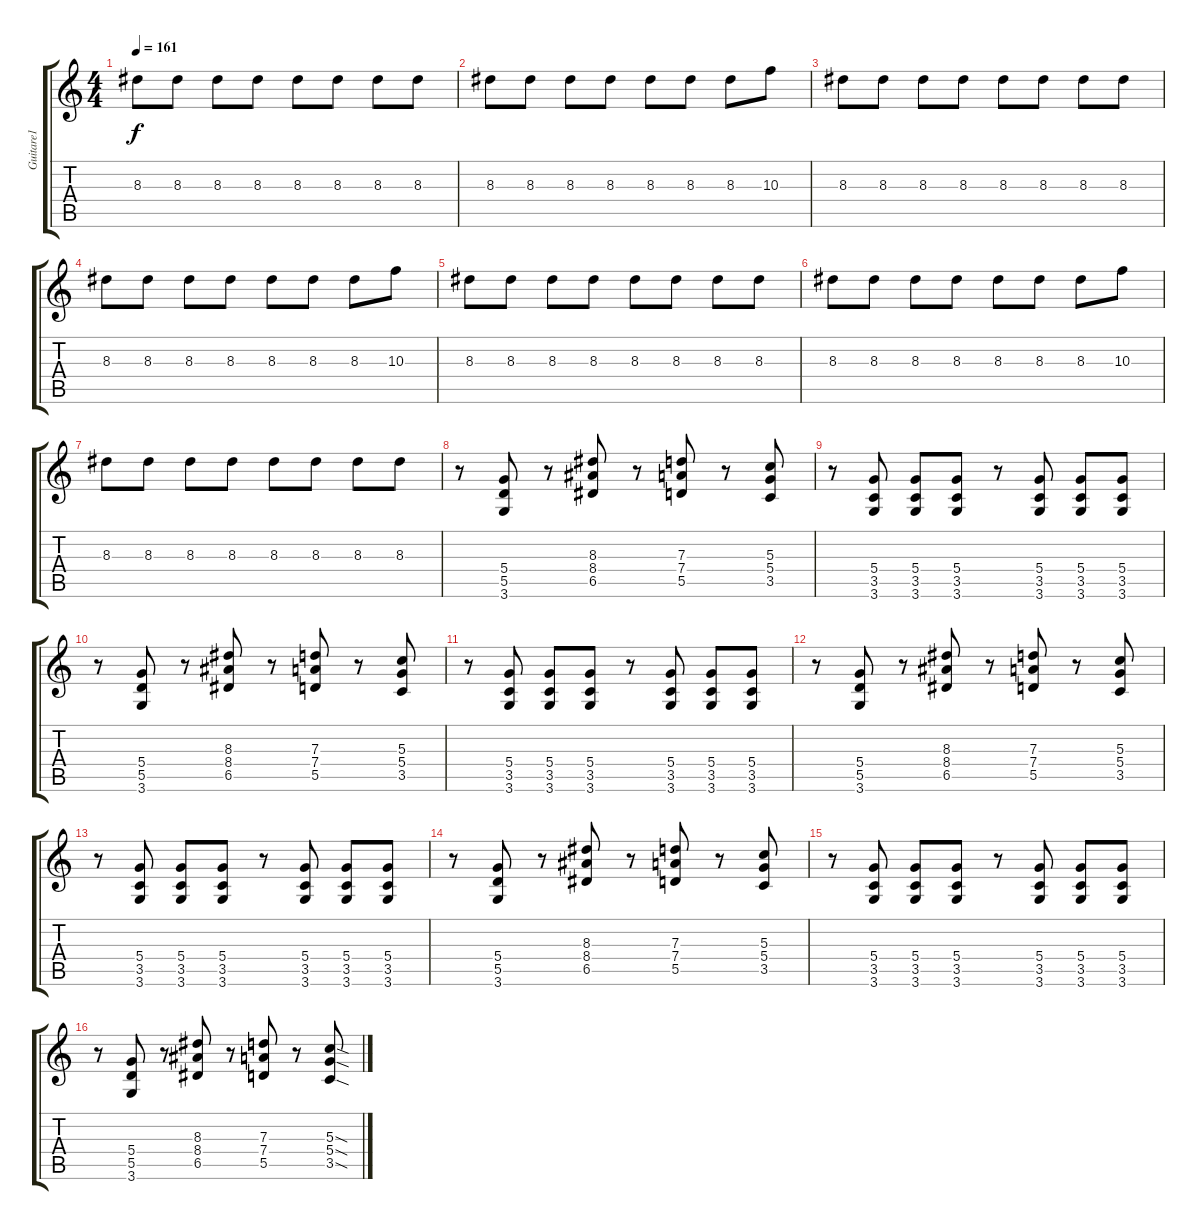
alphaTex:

\track ("Guitare1 " "Guitare1 ") {instrument overdrivenguitar}
\staff {score tabs}
\tuning (E4 B3 G3 D3 A2 E2) {hide}
\ts (4 4)
\tempo 161
\clef g2
\ks c
8.3.8{dy f} 8.3.8 8.3.8 8.3.8 8.3.8 8.3.8 8.3.8 8.3.8 |
8.3.8 8.3.8 8.3.8 8.3.8 8.3.8 8.3.8 8.3.8 10.3.8 |
8.3.8 8.3.8 8.3.8 8.3.8 8.3.8 8.3.8 8.3.8 8.3.8 |
8.3.8 8.3.8 8.3.8 8.3.8 8.3.8 8.3.8 8.3.8 10.3.8 |
8.3.8 8.3.8 8.3.8 8.3.8 8.3.8 8.3.8 8.3.8 8.3.8 |
8.3.8 8.3.8 8.3.8 8.3.8 8.3.8 8.3.8 8.3.8 10.3.8 |
8.3.8 8.3.8 8.3.8 8.3.8 8.3.8 8.3.8 8.3.8 8.3.8 |
r.8 (5.4 5.5 3.6).8 r.8 (8.3 8.4 6.5).8 r.8 (7.3 7.4 5.5).8 r.8 (5.3 5.4 3.5).8 |
r.8 (5.4 3.5 3.6).8 (5.4 3.5 3.6).8 (5.4 3.5 3.6).8 r.8 (5.4 3.5 3.6).8 (5.4 3.5 3.6).8 (5.4 3.5 3.6).8 |
r.8 (5.4 5.5 3.6).8 r.8 (8.3 8.4 6.5).8 r.8 (7.3 7.4 5.5).8 r.8 (5.3 5.4 3.5).8 |
r.8 (5.4 3.5 3.6).8 (5.4 3.5 3.6).8 (5.4 3.5 3.6).8 r.8 (5.4 3.5 3.6).8 (5.4 3.5 3.6).8 (5.4 3.5 3.6).8 |
r.8 (5.4 5.5 3.6).8 r.8 (8.3 8.4 6.5).8 r.8 (7.3 7.4 5.5).8 r.8 (5.3 5.4 3.5).8 |
r.8 (5.4 3.5 3.6).8 (5.4 3.5 3.6).8 (5.4 3.5 3.6).8 r.8 (5.4 3.5 3.6).8 (5.4 3.5 3.6).8 (5.4 3.5 3.6).8 |
r.8 (5.4 5.5 3.6).8 r.8 (8.3 8.4 6.5).8 r.8 (7.3 7.4 5.5).8 r.8 (5.3 5.4 3.5).8 |
r.8 (5.4 3.5 3.6).8 (5.4 3.5 3.6).8 (5.4 3.5 3.6).8 r.8 (5.4 3.5 3.6).8 (5.4 3.5 3.6).8 (5.4 3.5 3.6).8 |
r.8 (5.4 5.5 3.6).8 r.8 (8.3 8.4 6.5).8 r.8 (7.3 7.4 5.5).8 r.8 (5.3{sod} 5.4{sod} 3.5{sod}).8
